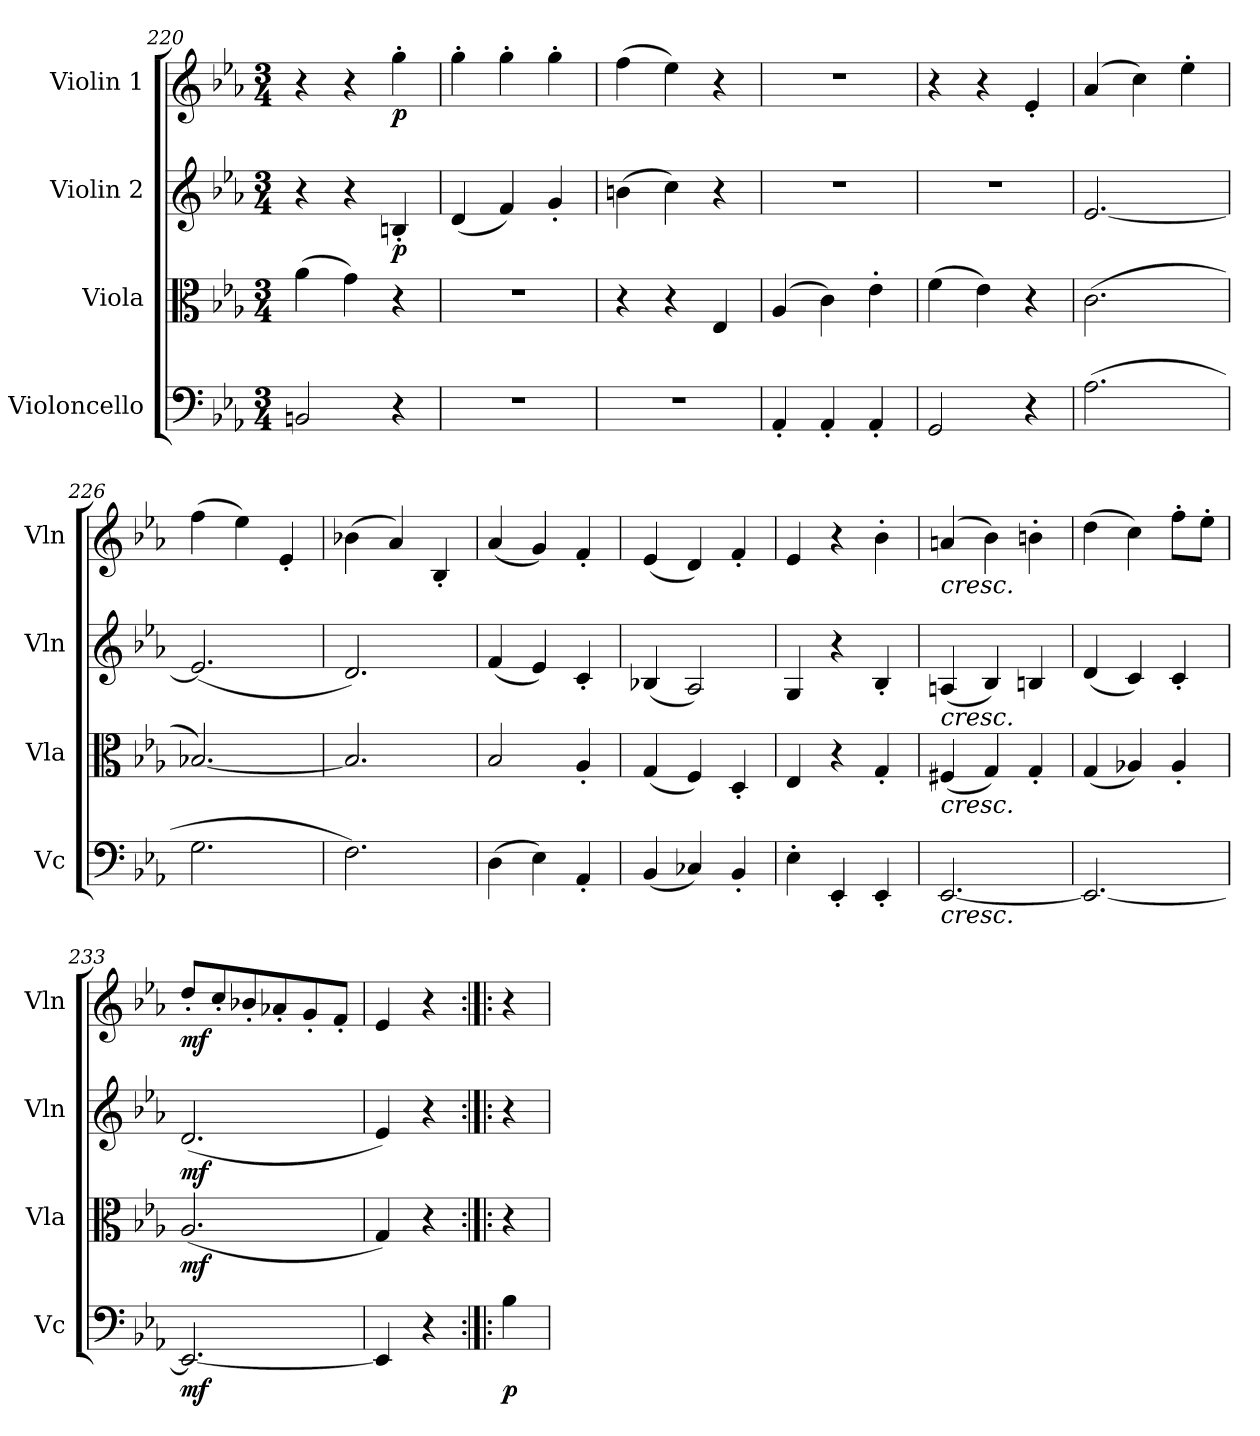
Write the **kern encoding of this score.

**kern	**dynam	**kern	**dynam	**kern	**dynam	**kern	**dynam
*part4	*part4	*part3	*part3	*part2	*part2	*part1	*part1
*staff4	*staff4	*staff3	*staff3	*staff2	*staff2	*staff1	*staff1
*I"Violoncello	*	*I"Viola	*	*I"Violin 2	*	*I"Violin 1	*
*I'Vc	*	*I'Vla	*	*I'Vln	*	*I'Vln	*
*clefF4	*	*clefC3	*	*clefG2	*	*clefG2	*
*k[b-e-a-]	*	*k[b-e-a-]	*	*k[b-e-a-]	*	*k[b-e-a-]	*
*M3/4	*	*M3/4	*	*M3/4	*	*M3/4	*
=220	=220	=220	=220	=220	=220	=220	=220
2BBn/	.	(>4a-\	.	4r	.	4r	.
.	.	4g\)	.	4r	.	4r	.
!	!	!	!	!	!LO:DY:b	!	!LO:DY:b
4r	.	4r	.	4Bn'/	p	4gg'\	p
=221	=221	=221	=221	=221	=221	=221	=221
2.r	.	2.r	.	(<4d/	.	4gg'\	.
.	.	.	.	4f/)	.	4gg'\	.
.	.	.	.	4g'/	.	4gg'\	.
=222	=222	=222	=222	=222	=222	=222	=222
2.r	.	4r	.	(>4bn\	.	(>4ff\	.
.	.	4r	.	4cc\)	.	4ee-\)	.
.	.	4E-/	.	4r	.	4r	.
=223	=223	=223	=223	=223	=223	=223	=223
4AA-'/	.	(>4A-/	.	2.r	.	2.r	.
4AA-'/	.	4c\)	.	.	.	.	.
4AA-'/	.	4e-'\	.	.	.	.	.
=224	=224	=224	=224	=224	=224	=224	=224
2GG/	.	(>4f\	.	2.r	.	4r	.
.	.	4e-\)	.	.	.	4r	.
4r	.	4r	.	.	.	4e-'/	.
=225	=225	=225	=225	=225	=225	=225	=225
(>2.A-\	.	(>2.c\	.	[2.e-/	.	(>4a-/	.
.	.	.	.	.	.	4cc\)	.
.	.	.	.	.	.	4ee-'\	.
=226	=226	=226	=226	=226	=226	=226	=226
2.G\	.	[2.B-X/)	.	(<2.e-/]	.	(>4ff\	.
.	.	.	.	.	.	4ee-\)	.
.	.	.	.	.	.	4e-'/	.
=227	=227	=227	=227	=227	=227	=227	=227
2.F\)	.	2.B-/]	.	2.d/)	.	(>4b-X\	.
.	.	.	.	.	.	4a-/)	.
.	.	.	.	.	.	4B-'/	.
!!LO:LB:g=z
=228	=228	=228	=228	=228	=228	=228	=228
(>4D\	.	2B-/	.	(<4f/	.	(<4a-/	.
4E-\)	.	.	.	4e-/)	.	4g/)	.
4AA-'/	.	4A-'/	.	4c'/	.	4f'/	.
=229	=229	=229	=229	=229	=229	=229	=229
(<4BB-/	.	(<4G/	.	(<4B-X/	.	(<4e-/	.
4C-X/)	.	4F/)	.	2A-/)	.	4d/)	.
4BB-'/	.	4D'/	.	.	.	4f'/	.
=230	=230	=230	=230	=230	=230	=230	=230
4E-'\	.	4E-/	.	4G/	.	4e-/	.
4EE-'/	.	4r	.	4r	.	4r	.
4EE-'/	.	4G'/	.	4B-'/	.	4b-'\	.
=231	=231	=231	=231	=231	=231	=231	=231
!	!	!	!	!	!	!LO:TX:b:i:t=cresc.	!
!	!	!	!	!LO:TX:b:i:t=cresc.	!	!	!
!	!	!LO:TX:b:i:t=cresc.	!	!	!	!	!
!LO:TX:b:i:t=cresc.	!	!	!	!	!	!	!
[2.EE-/	.	(<4F#X/	.	(<4An/	.	(>4an/	.
.	.	4G/)	.	4B-/)	.	4b-\)	.
.	.	4G'/	.	4Bn/	.	4bn'\	.
=232	=232	=232	=232	=232	=232	=232	=232
2.EE-/_	.	(<4G/	.	(<4d/	.	(>4dd\	.
.	.	4A-X/)	.	4c/)	.	4cc\)	.
.	.	4A-'/	.	4c'/	.	8ff'\L	.
.	.	.	.	.	.	8ee-'\J	.
=233	=233	=233	=233	=233	=233	=233	=233
!	!LO:DY:b	!	!LO:DY:b	!	!LO:DY:b	!	!LO:DY:b
2.EE-/_	mf	(<2.A-/	mf	(<2.d/	mf	8dd'/L	mf
.	.	.	.	.	.	8cc'/	.
.	.	.	.	.	.	8b-X'/	.
.	.	.	.	.	.	8a-X'/	.
.	.	.	.	.	.	8g'/	.
.	.	.	.	.	.	8f'/J	.
=233X5	=233X5	=233X5	=233X5	=233X5	=233X5	=233X5	=233X5
4EE-/]	.	4G/)	.	4e-/)	.	4e-/	.
4r	.	4r	.	4r	.	4r	.
=234:|!|:	=234:|!|:	=234:|!|:	=234:|!|:	=234:|!|:	=234:|!|:	=234:|!|:	=234:|!|:
!	!LO:DY:b	!	!	!	!	!	!
4B-\	p	4r	.	4r	.	4r	.
=	=	=	=	=	=	=	=
*-	*-	*-	*-	*-	*-	*-	*-
